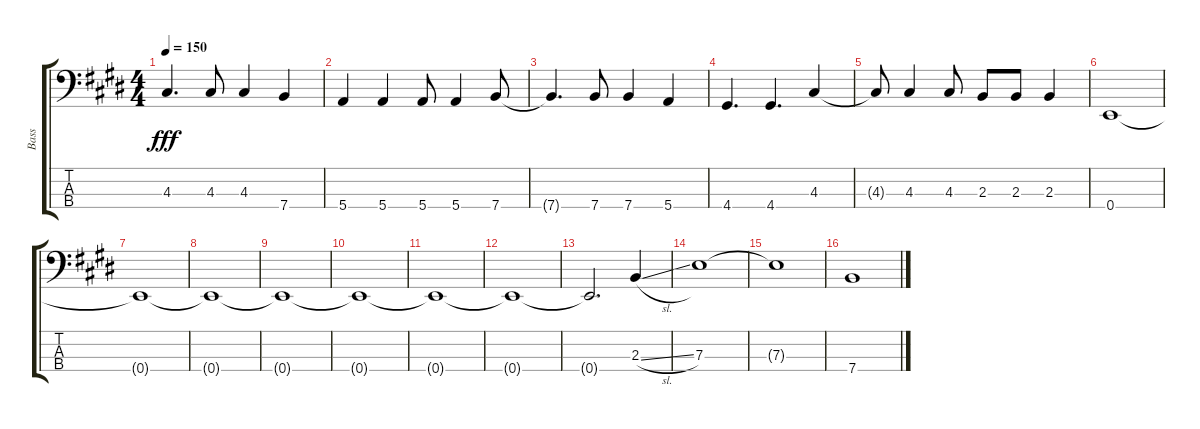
\track ("Bass" "Bass") {instrument electricbassfinger}
\staff {score tabs}
\tuning (G2 D2 A1 E1) {hide}
\ts (4 4)
\tempo 150
\clef f4
\ks e
4.3{t}.4{d dy fff} 4.3.8 4.3.4 7.4.4 |
5.4.4 5.4.4 5.4.8 5.4.4 7.4.8 |
7.4{t}.4{d} 7.4.8 7.4.4 5.4.4 |
4.4.4{d} 4.4.4{d} 4.3.4 |
4.3{t}.8 4.3.4 4.3.8 2.3.8 2.3.8 2.3.4 |
0.4.1 |
0.4{t}.1 |
0.4{t}.1 |
0.4{t}.1 |
0.4{t}.1 |
0.4{t}.1 |
0.4{t}.1 |
0.4{t}.2{d} 2.3{sl}.4 |
7.3.1 |
7.3{t}.1 |
7.4.1
